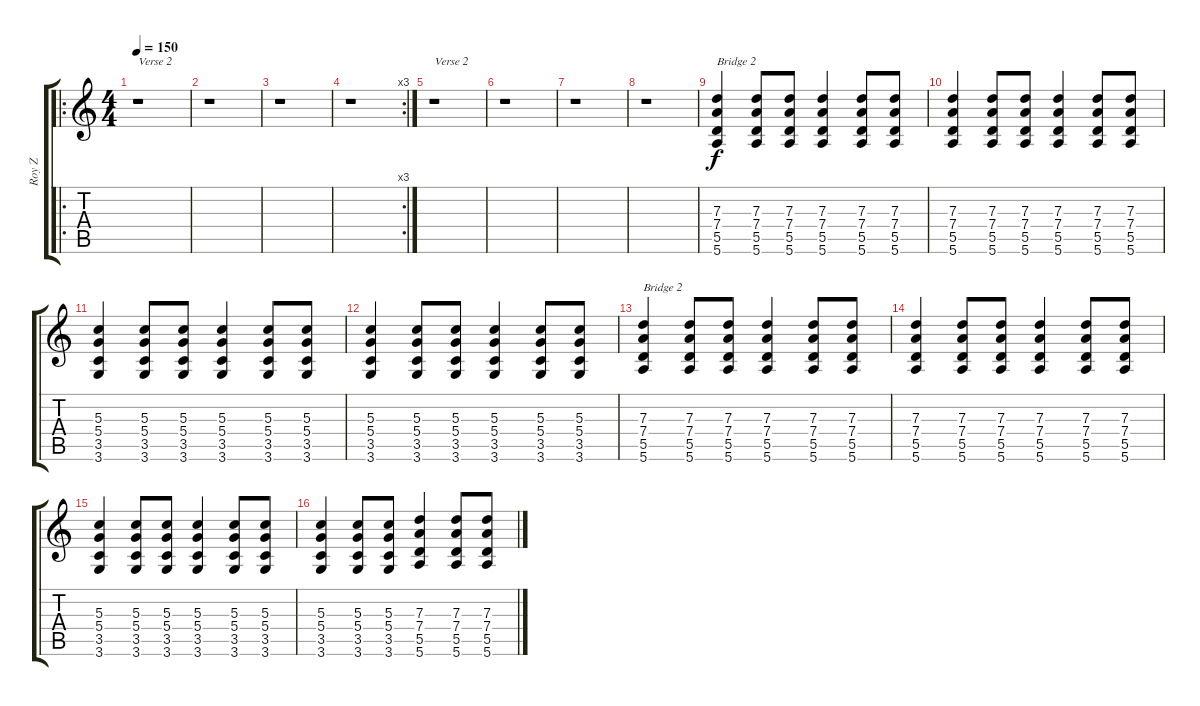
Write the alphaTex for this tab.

\track ("Roy Z" "Roy Z") {instrument distortionguitar}
\staff {score tabs}
\tuning (E4 B3 G3 D3 A2 E2) {hide}
\ro
\ts (4 4)
\tempo 150
\clef g2
\ks c
r.1{txt "Verse 2" dy f} |
r.1 |
r.1 |
\rc 3
r.1 |
r.1{txt "Verse 2"} |
r.1 |
r.1 |
r.1 |
(7.3 7.4 5.5 5.6).4{txt "Bridge 2"} (7.3 7.4 5.5 5.6).8 (7.3 7.4 5.5 5.6).8 (7.3 7.4 5.5 5.6).4 (7.3 7.4 5.5 5.6).8 (7.3 7.4 5.5 5.6).8 |
(7.3 7.4 5.5 5.6).4 (7.3 7.4 5.5 5.6).8 (7.3 7.4 5.5 5.6).8 (7.3 7.4 5.5 5.6).4 (7.3 7.4 5.5 5.6).8 (7.3 7.4 5.5 5.6).8 |
(5.3 5.4 3.5 3.6).4 (5.3 5.4 3.5 3.6).8 (5.3 5.4 3.5 3.6).8 (5.3 5.4 3.5 3.6).4 (5.3 5.4 3.5 3.6).8 (5.3 5.4 3.5 3.6).8 |
(5.3 5.4 3.5 3.6).4 (5.3 5.4 3.5 3.6).8 (5.3 5.4 3.5 3.6).8 (5.3 5.4 3.5 3.6).4 (5.3 5.4 3.5 3.6).8 (5.3 5.4 3.5 3.6).8 |
(7.3 7.4 5.5 5.6).4{txt "Bridge 2"} (7.3 7.4 5.5 5.6).8 (7.3 7.4 5.5 5.6).8 (7.3 7.4 5.5 5.6).4 (7.3 7.4 5.5 5.6).8 (7.3 7.4 5.5 5.6).8 |
(7.3 7.4 5.5 5.6).4 (7.3 7.4 5.5 5.6).8 (7.3 7.4 5.5 5.6).8 (7.3 7.4 5.5 5.6).4 (7.3 7.4 5.5 5.6).8 (7.3 7.4 5.5 5.6).8 |
(5.3 5.4 3.5 3.6).4 (5.3 5.4 3.5 3.6).8 (5.3 5.4 3.5 3.6).8 (5.3 5.4 3.5 3.6).4 (5.3 5.4 3.5 3.6).8 (5.3 5.4 3.5 3.6).8 |
(5.3 5.4 3.5 3.6).4 (5.3 5.4 3.5 3.6).8 (5.3 5.4 3.5 3.6).8 (7.3 7.4 5.5 5.6).4 (7.3 7.4 5.5 5.6).8 (7.3 7.4 5.5 5.6).8
